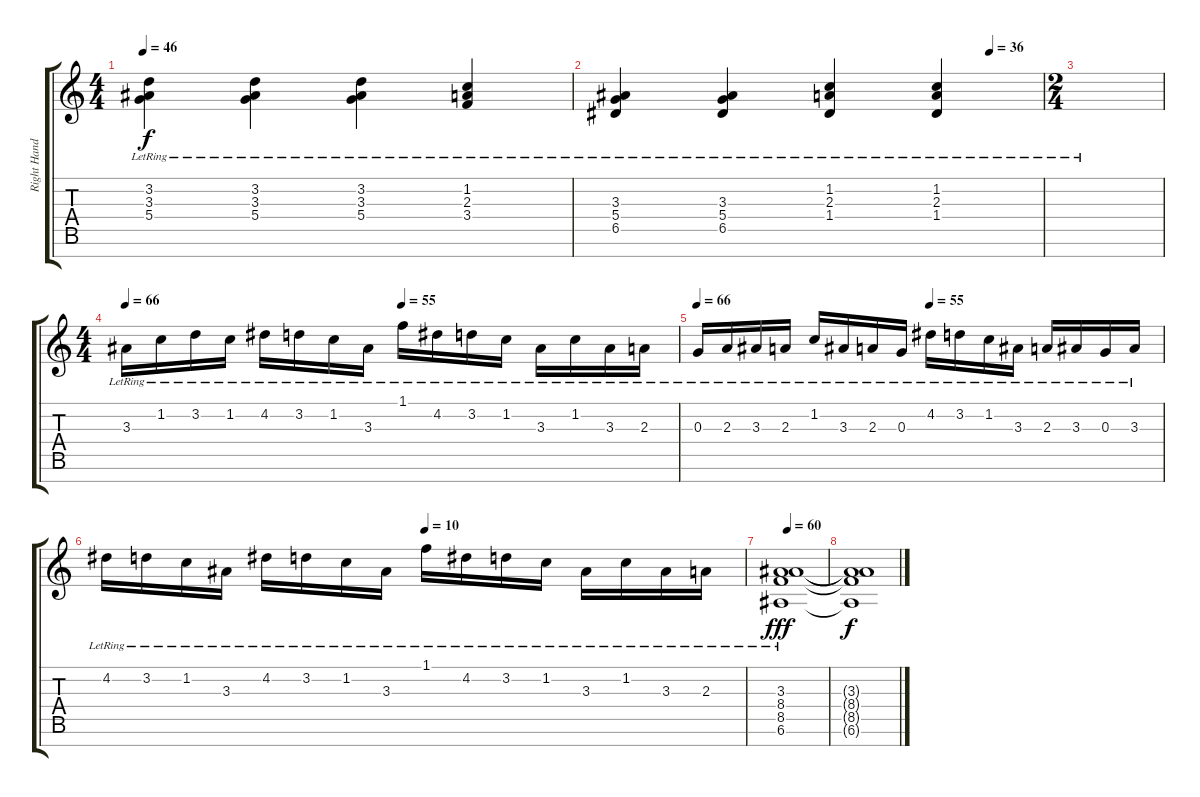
\track ("Right Hand" "Right Hand") {instrument brightacousticpiano}
\staff {score tabs}
\tuning (E5 B4 G4 D4 A3 E3 D3) {hide}
\ts (4 4)
\tempo 46
\clef g2
\ks c
(3.2{lr} 3.3{lr} 5.4{lr}).4{dy f} (3.2{lr} 3.3{lr} 5.4{lr}).4 (3.2{lr} 3.3{lr} 5.4{lr}).4 (1.2{lr} 2.3{lr} 3.4{lr}).4 |
\tempo (36 0.875)
(3.3{lr} 5.4{lr} 6.5{lr}).4 (3.3{lr} 5.4{lr} 6.5{lr}).4 (1.2{lr} 2.3{lr} 1.4{lr}).4 (1.2{lr} 2.3{lr} 1.4{lr}).4 |
\ts (2 4)
|
\ts (4 4)
\tempo 66
\tempo (55 0.5)
3.3{lr}.16 1.2{lr}.16 3.2{lr}.16 1.2{lr}.16 4.2{lr}.16 3.2{lr}.16 1.2{lr}.16 3.3{lr}.16 1.1{lr}.16 4.2{lr}.16 3.2{lr}.16 1.2{lr}.16 3.3{lr}.16 1.2{lr}.16 3.3{lr}.16 2.3{lr}.16 |
\tempo 66
\tempo (55 0.5)
0.3{lr}.16 2.3{lr}.16 3.3{lr}.16 2.3{lr}.16 1.2{lr}.16 3.3{lr}.16 2.3{lr}.16 0.3{lr}.16 4.2{lr}.16 3.2{lr}.16 1.2{lr}.16 3.3{lr}.16 2.3{lr}.16 3.3{lr}.16 0.3{lr}.16 3.3{lr}.16 |
\tempo (10 0.5)
4.2{lr}.16 3.2{lr}.16 1.2{lr}.16 3.3{lr}.16 4.2{lr}.16 3.2{lr}.16 1.2{lr}.16 3.3{lr}.16 1.1{lr}.16 4.2{lr}.16 3.2{lr}.16 1.2{lr}.16 3.3{lr}.16 1.2{lr}.16 3.3{lr}.16 2.3{lr}.16 |
\tempo 60
(3.3{lr} 8.4{lr} 8.5{lr} 6.6{lr}).1{dy fff volume 7} |
(3.3{t} 8.4{t} 8.5{t} 6.6{t}).1{dy f}
